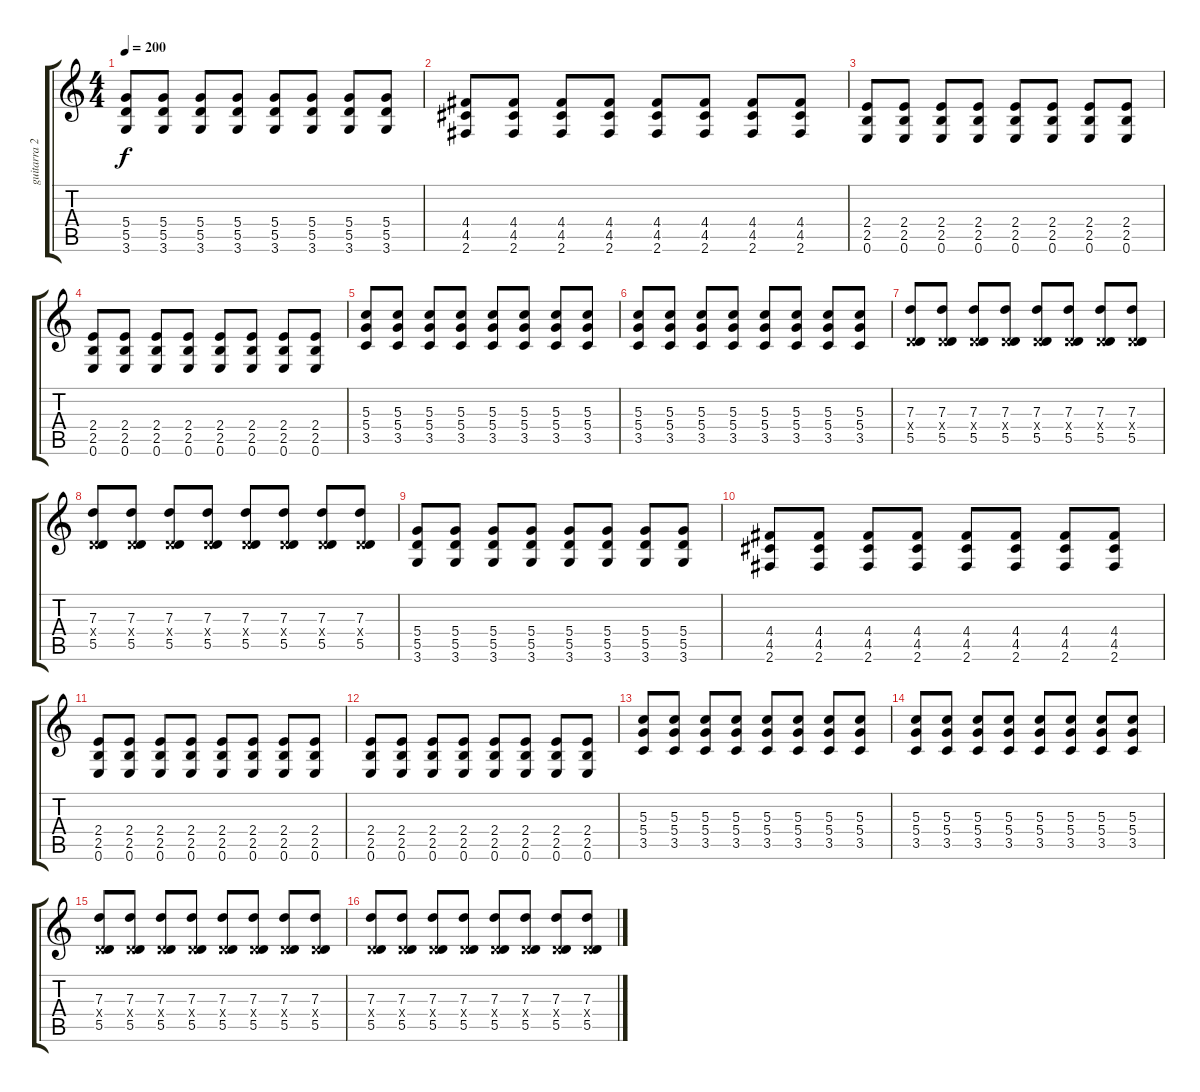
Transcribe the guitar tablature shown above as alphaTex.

\track ("guitarra 2" "guitarra 2") {instrument overdrivenguitar}
\staff {score tabs}
\tuning (E4 B3 G3 D3 A2 E2) {hide}
\ts (4 4)
\tempo 200
\clef g2
\ks c
(5.4 5.5 3.6).8{dy f} (5.4 5.5 3.6).8 (5.4 5.5 3.6).8 (5.4 5.5 3.6).8 (5.4 5.5 3.6).8 (5.4 5.5 3.6).8 (5.4 5.5 3.6).8 (5.4 5.5 3.6).8 |
(4.4 4.5 2.6).8 (4.4 4.5 2.6).8 (4.4 4.5 2.6).8 (4.4 4.5 2.6).8 (4.4 4.5 2.6).8 (4.4 4.5 2.6).8 (4.4 4.5 2.6).8 (4.4 4.5 2.6).8 |
(2.4 2.5 0.6).8 (2.4 2.5 0.6).8 (2.4 2.5 0.6).8 (2.4 2.5 0.6).8 (2.4 2.5 0.6).8 (2.4 2.5 0.6).8 (2.4 2.5 0.6).8 (2.4 2.5 0.6).8 |
(2.4 2.5 0.6).8 (2.4 2.5 0.6).8 (2.4 2.5 0.6).8 (2.4 2.5 0.6).8 (2.4 2.5 0.6).8 (2.4 2.5 0.6).8 (2.4 2.5 0.6).8 (2.4 2.5 0.6).8 |
(5.3 5.4 3.5).8 (5.3 5.4 3.5).8 (5.3 5.4 3.5).8 (5.3 5.4 3.5).8 (5.3 5.4 3.5).8 (5.3 5.4 3.5).8 (5.3 5.4 3.5).8 (5.3 5.4 3.5).8 |
(5.3 5.4 3.5).8 (5.3 5.4 3.5).8 (5.3 5.4 3.5).8 (5.3 5.4 3.5).8 (5.3 5.4 3.5).8 (5.3 5.4 3.5).8 (5.3 5.4 3.5).8 (5.3 5.4 3.5).8 |
(7.3 0.4{x} 5.5).8 (7.3 0.4{x} 5.5).8 (7.3 0.4{x} 5.5).8 (7.3 0.4{x} 5.5).8 (7.3 0.4{x} 5.5).8 (7.3 0.4{x} 5.5).8 (7.3 0.4{x} 5.5).8 (7.3 0.4{x} 5.5).8 |
(7.3 0.4{x} 5.5).8 (7.3 0.4{x} 5.5).8 (7.3 0.4{x} 5.5).8 (7.3 0.4{x} 5.5).8 (7.3 0.4{x} 5.5).8 (7.3 0.4{x} 5.5).8 (7.3 0.4{x} 5.5).8 (7.3 0.4{x} 5.5).8 |
(5.4 5.5 3.6).8 (5.4 5.5 3.6).8 (5.4 5.5 3.6).8 (5.4 5.5 3.6).8 (5.4 5.5 3.6).8 (5.4 5.5 3.6).8 (5.4 5.5 3.6).8 (5.4 5.5 3.6).8 |
(4.4 4.5 2.6).8 (4.4 4.5 2.6).8 (4.4 4.5 2.6).8 (4.4 4.5 2.6).8 (4.4 4.5 2.6).8 (4.4 4.5 2.6).8 (4.4 4.5 2.6).8 (4.4 4.5 2.6).8 |
(2.4 2.5 0.6).8 (2.4 2.5 0.6).8 (2.4 2.5 0.6).8 (2.4 2.5 0.6).8 (2.4 2.5 0.6).8 (2.4 2.5 0.6).8 (2.4 2.5 0.6).8 (2.4 2.5 0.6).8 |
(2.4 2.5 0.6).8 (2.4 2.5 0.6).8 (2.4 2.5 0.6).8 (2.4 2.5 0.6).8 (2.4 2.5 0.6).8 (2.4 2.5 0.6).8 (2.4 2.5 0.6).8 (2.4 2.5 0.6).8 |
(5.3 5.4 3.5).8 (5.3 5.4 3.5).8 (5.3 5.4 3.5).8 (5.3 5.4 3.5).8 (5.3 5.4 3.5).8 (5.3 5.4 3.5).8 (5.3 5.4 3.5).8 (5.3 5.4 3.5).8 |
(5.3 5.4 3.5).8 (5.3 5.4 3.5).8 (5.3 5.4 3.5).8 (5.3 5.4 3.5).8 (5.3 5.4 3.5).8 (5.3 5.4 3.5).8 (5.3 5.4 3.5).8 (5.3 5.4 3.5).8 |
(7.3 0.4{x} 5.5).8 (7.3 0.4{x} 5.5).8 (7.3 0.4{x} 5.5).8 (7.3 0.4{x} 5.5).8 (7.3 0.4{x} 5.5).8 (7.3 0.4{x} 5.5).8 (7.3 0.4{x} 5.5).8 (7.3 0.4{x} 5.5).8 |
(7.3 0.4{x} 5.5).8 (7.3 0.4{x} 5.5).8 (7.3 0.4{x} 5.5).8 (7.3 0.4{x} 5.5).8 (7.3 0.4{x} 5.5).8 (7.3 0.4{x} 5.5).8 (7.3 0.4{x} 5.5).8 (7.3 0.4{x} 5.5).8
